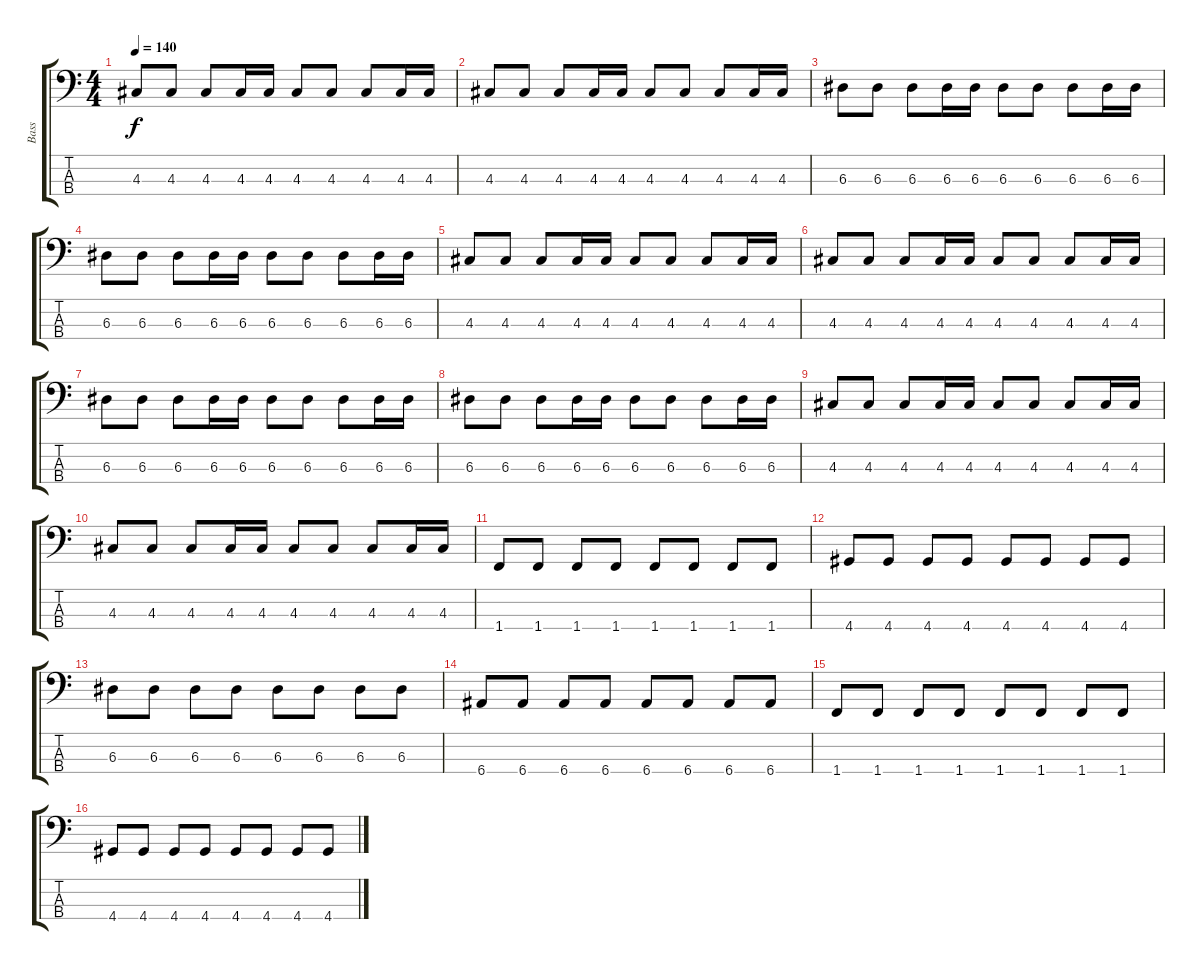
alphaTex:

\track ("Bass" "Bass") {instrument electricbassfinger}
\staff {score tabs}
\tuning (G2 D2 A1 E1) {hide}
\ts (4 4)
\tempo 140
\clef f4
\ks c
4.3.8{dy f} 4.3.8 4.3.8 4.3.16 4.3.16 4.3.8 4.3.8 4.3.8 4.3.16 4.3.16 |
4.3.8 4.3.8 4.3.8 4.3.16 4.3.16 4.3.8 4.3.8 4.3.8 4.3.16 4.3.16 |
6.3.8{volume 11} 6.3.8 6.3.8 6.3.16 6.3.16 6.3.8 6.3.8 6.3.8 6.3.16 6.3.16 |
6.3.8 6.3.8 6.3.8 6.3.16 6.3.16 6.3.8 6.3.8 6.3.8 6.3.16 6.3.16 |
4.3.8 4.3.8 4.3.8 4.3.16 4.3.16 4.3.8 4.3.8 4.3.8 4.3.16 4.3.16 |
4.3.8 4.3.8 4.3.8 4.3.16 4.3.16 4.3.8 4.3.8 4.3.8 4.3.16 4.3.16 |
6.3.8 6.3.8 6.3.8 6.3.16 6.3.16 6.3.8 6.3.8 6.3.8 6.3.16 6.3.16 |
6.3.8 6.3.8 6.3.8 6.3.16 6.3.16 6.3.8 6.3.8 6.3.8 6.3.16 6.3.16 |
4.3.8 4.3.8 4.3.8 4.3.16 4.3.16 4.3.8 4.3.8 4.3.8 4.3.16 4.3.16 |
4.3.8 4.3.8 4.3.8 4.3.16 4.3.16 4.3.8 4.3.8 4.3.8 4.3.16 4.3.16 |
1.4.8 1.4.8 1.4.8 1.4.8 1.4.8 1.4.8 1.4.8 1.4.8 |
4.4.8 4.4.8 4.4.8 4.4.8 4.4.8 4.4.8 4.4.8 4.4.8 |
6.3.8 6.3.8 6.3.8 6.3.8 6.3.8 6.3.8 6.3.8 6.3.8 |
6.4.8 6.4.8 6.4.8 6.4.8 6.4.8 6.4.8 6.4.8 6.4.8 |
1.4.8 1.4.8 1.4.8 1.4.8 1.4.8 1.4.8 1.4.8 1.4.8 |
4.4.8 4.4.8 4.4.8 4.4.8 4.4.8 4.4.8 4.4.8 4.4.8
